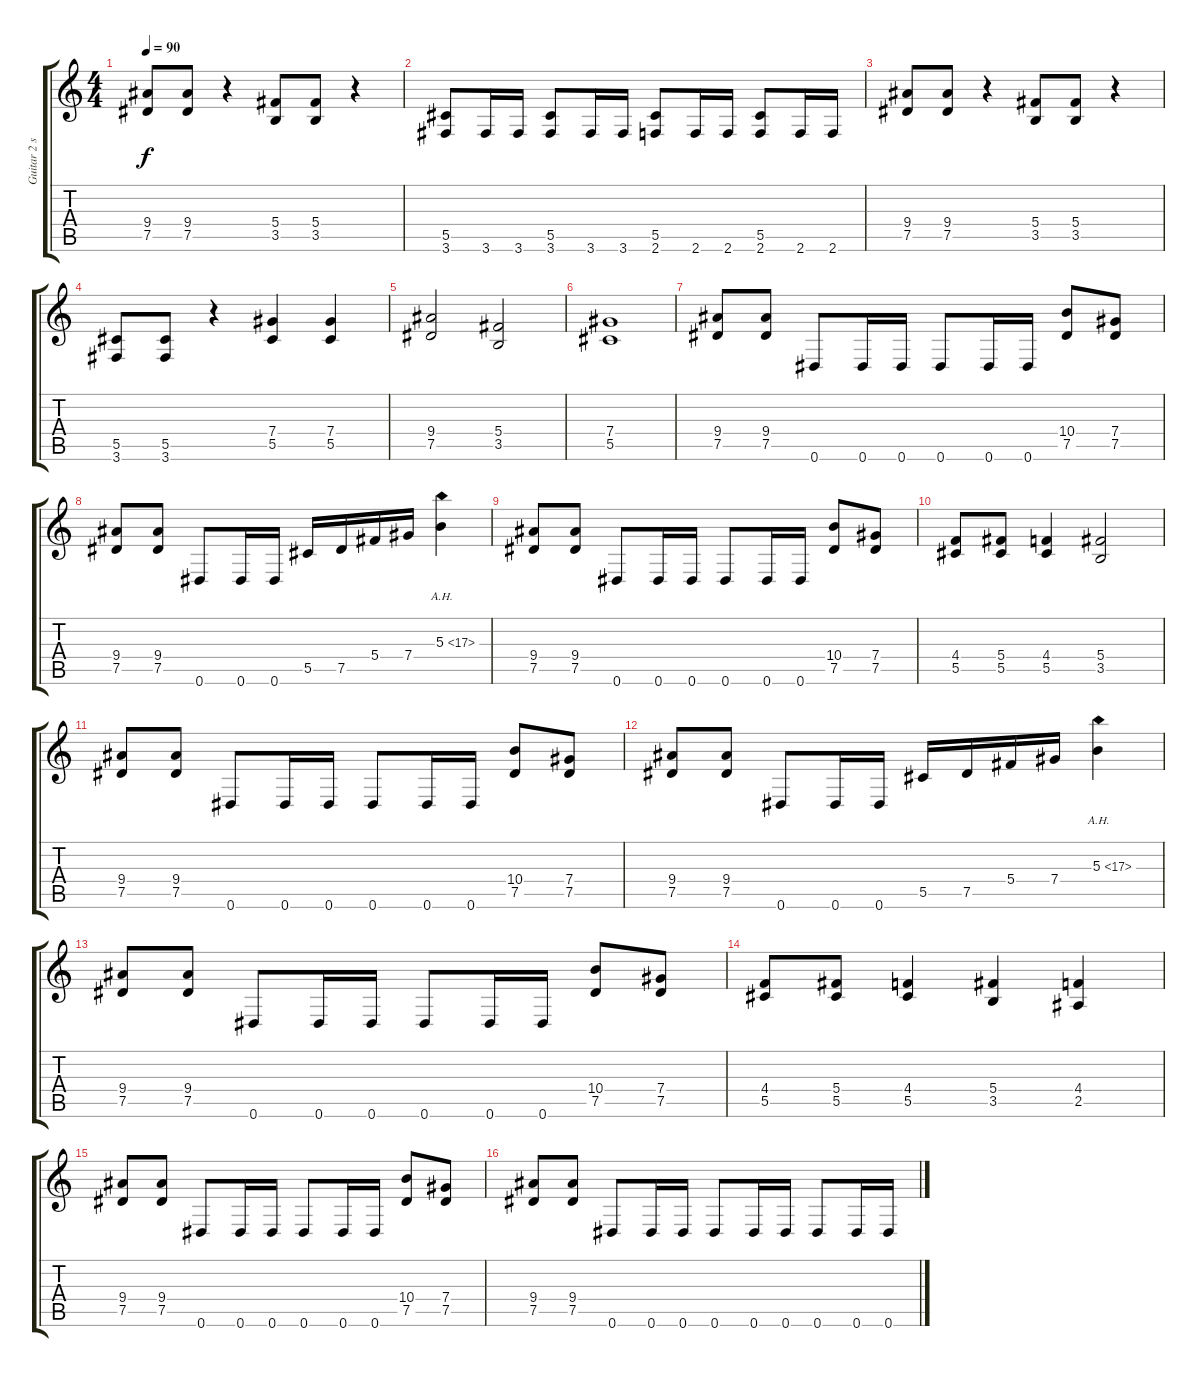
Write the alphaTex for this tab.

\track ("Guitar 2 solo" "Guitar 2 s") {instrument distortionguitar}
\staff {score tabs}
\tuning (Eb4 Bb3 Gb3 Db3 Ab2 Eb2) {hide}
\ts (4 4)
\tempo 90
\clef g2
\ks c
(9.4 7.5).8{dy f} (9.4 7.5).8 r.4 (5.4 3.5).8 (5.4 3.5).8 r.4 |
(5.5 3.6).8 3.6.16 3.6.16 (5.5 3.6).8 3.6.16 3.6.16 (5.5 2.6).8 2.6.16 2.6.16 (5.5 2.6).8 2.6.16 2.6.16 |
(9.4 7.5).8 (9.4 7.5).8 r.4 (5.4 3.5).8 (5.4 3.5).8 r.4 |
(5.5 3.6).8 (5.5 3.6).8 r.4 (7.4 5.5).4 (7.4 5.5).4 |
(9.4 7.5).2 (5.4 3.5).2 |
(7.4 5.5).1 |
(9.4 7.5).8 (9.4 7.5).8 0.6.8 0.6.16 0.6.16 0.6.8 0.6.16 0.6.16 (10.4 7.5).8 (7.4 7.5).8 |
(9.4 7.5).8 (9.4 7.5).8 0.6.8 0.6.16 0.6.16 5.5.16 7.5.16 5.4.16 7.4.16 5.3{ah 12}.4 |
(9.4 7.5).8 (9.4 7.5).8 0.6.8 0.6.16 0.6.16 0.6.8 0.6.16 0.6.16 (10.4 7.5).8 (7.4 7.5).8 |
(4.4 5.5).8 (5.4 5.5).8 (4.4 5.5).4 (5.4 3.5).2 |
(9.4 7.5).8 (9.4 7.5).8 0.6.8 0.6.16 0.6.16 0.6.8 0.6.16 0.6.16 (10.4 7.5).8 (7.4 7.5).8 |
(9.4 7.5).8 (9.4 7.5).8 0.6.8 0.6.16 0.6.16 5.5.16 7.5.16 5.4.16 7.4.16 5.3{ah 12}.4 |
(9.4 7.5).8 (9.4 7.5).8 0.6.8 0.6.16 0.6.16 0.6.8 0.6.16 0.6.16 (10.4 7.5).8 (7.4 7.5).8 |
(4.4 5.5).8 (5.4 5.5).8 (4.4 5.5).4 (5.4 3.5).4 (4.4 2.5).4 |
(9.4 7.5).8 (9.4 7.5).8 0.6.8 0.6.16 0.6.16 0.6.8 0.6.16 0.6.16 (10.4 7.5).8 (7.4 7.5).8 |
(9.4 7.5).8 (9.4 7.5).8 0.6.8 0.6.16 0.6.16 0.6.8 0.6.16 0.6.16 0.6.8 0.6.16 0.6.16
